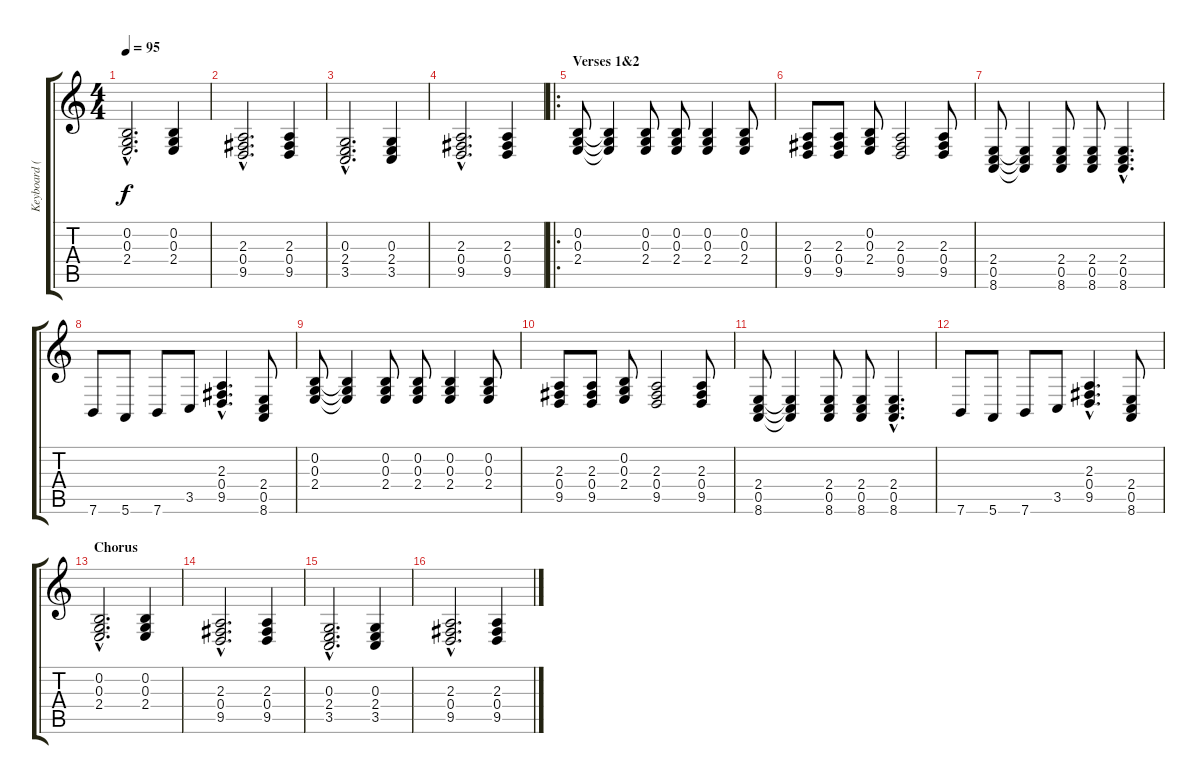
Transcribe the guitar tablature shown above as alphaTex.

\track ("Keyboard (Chords)" "Keyboard (") {instrument acousticgrandpiano}
\staff {score tabs}
\tuning (E4 B3 G3 D3 A2 E2) {hide}
\ts (4 4)
\tempo 95
\clef g2
\ks c
(0.2{hac} 0.3{hac} 2.4{hac}).2{d dy f} (0.2 0.3 2.4).4 |
(2.3{hac} 0.4{hac} 9.5{hac}).2{d} (2.3 0.4 9.5).4 |
(0.3{hac} 2.4{hac} 3.5{hac}).2{d} (0.3 2.4 3.5).4 |
(2.3{hac} 0.4{hac} 9.5{hac}).2{d} (2.3 0.4 9.5).4 |
\ro
\section ("" "Verses 1&2")
(0.2 0.3 2.4).8{volume 8} (0.2{t} 0.3{t} 2.4{t}).4 (0.2 0.3 2.4).8 (0.2 0.3 2.4).8 (0.2 0.3 2.4).4 (0.2 0.3 2.4).8 |
(2.3 0.4 9.5).8 (2.3 0.4 9.5).8 (0.2 0.3 2.4).8 (2.3 0.4 9.5).2 (2.3 0.4 9.5).8 |
(2.4 0.5 8.6).8 (2.4{t} 0.5{t} 8.6{t}).4 (2.4 0.5 8.6).8 (2.4 0.5 8.6).8 (2.4{hac} 0.5{hac} 8.6{hac}).4{d} |
7.6.8 5.6.8 7.6.8 3.5.8 (2.3{hac} 0.4{hac} 9.5{hac}).4{d} (2.4 0.5 8.6).8 |
(0.2 0.3 2.4).8{volume 8} (0.2{t} 0.3{t} 2.4{t}).4 (0.2 0.3 2.4).8 (0.2 0.3 2.4).8 (0.2 0.3 2.4).4 (0.2 0.3 2.4).8 |
(2.3 0.4 9.5).8 (2.3 0.4 9.5).8 (0.2 0.3 2.4).8 (2.3 0.4 9.5).2 (2.3 0.4 9.5).8 |
(2.4 0.5 8.6).8 (2.4{t} 0.5{t} 8.6{t}).4 (2.4 0.5 8.6).8 (2.4 0.5 8.6).8 (2.4{hac} 0.5{hac} 8.6{hac}).4{d} |
7.6.8 5.6.8 7.6.8 3.5.8 (2.3{hac} 0.4{hac} 9.5{hac}).4{d} (2.4 0.5 8.6).8 |
\section ("" "Chorus")
(0.2{hac} 0.3{hac} 2.4{hac}).2{d volume 13} (0.2 0.3 2.4).4 |
(2.3{hac} 0.4{hac} 9.5{hac}).2{d} (2.3 0.4 9.5).4 |
(0.3{hac} 2.4{hac} 3.5{hac}).2{d} (0.3 2.4 3.5).4 |
(2.3{hac} 0.4{hac} 9.5{hac}).2{d} (2.3 0.4 9.5).4
